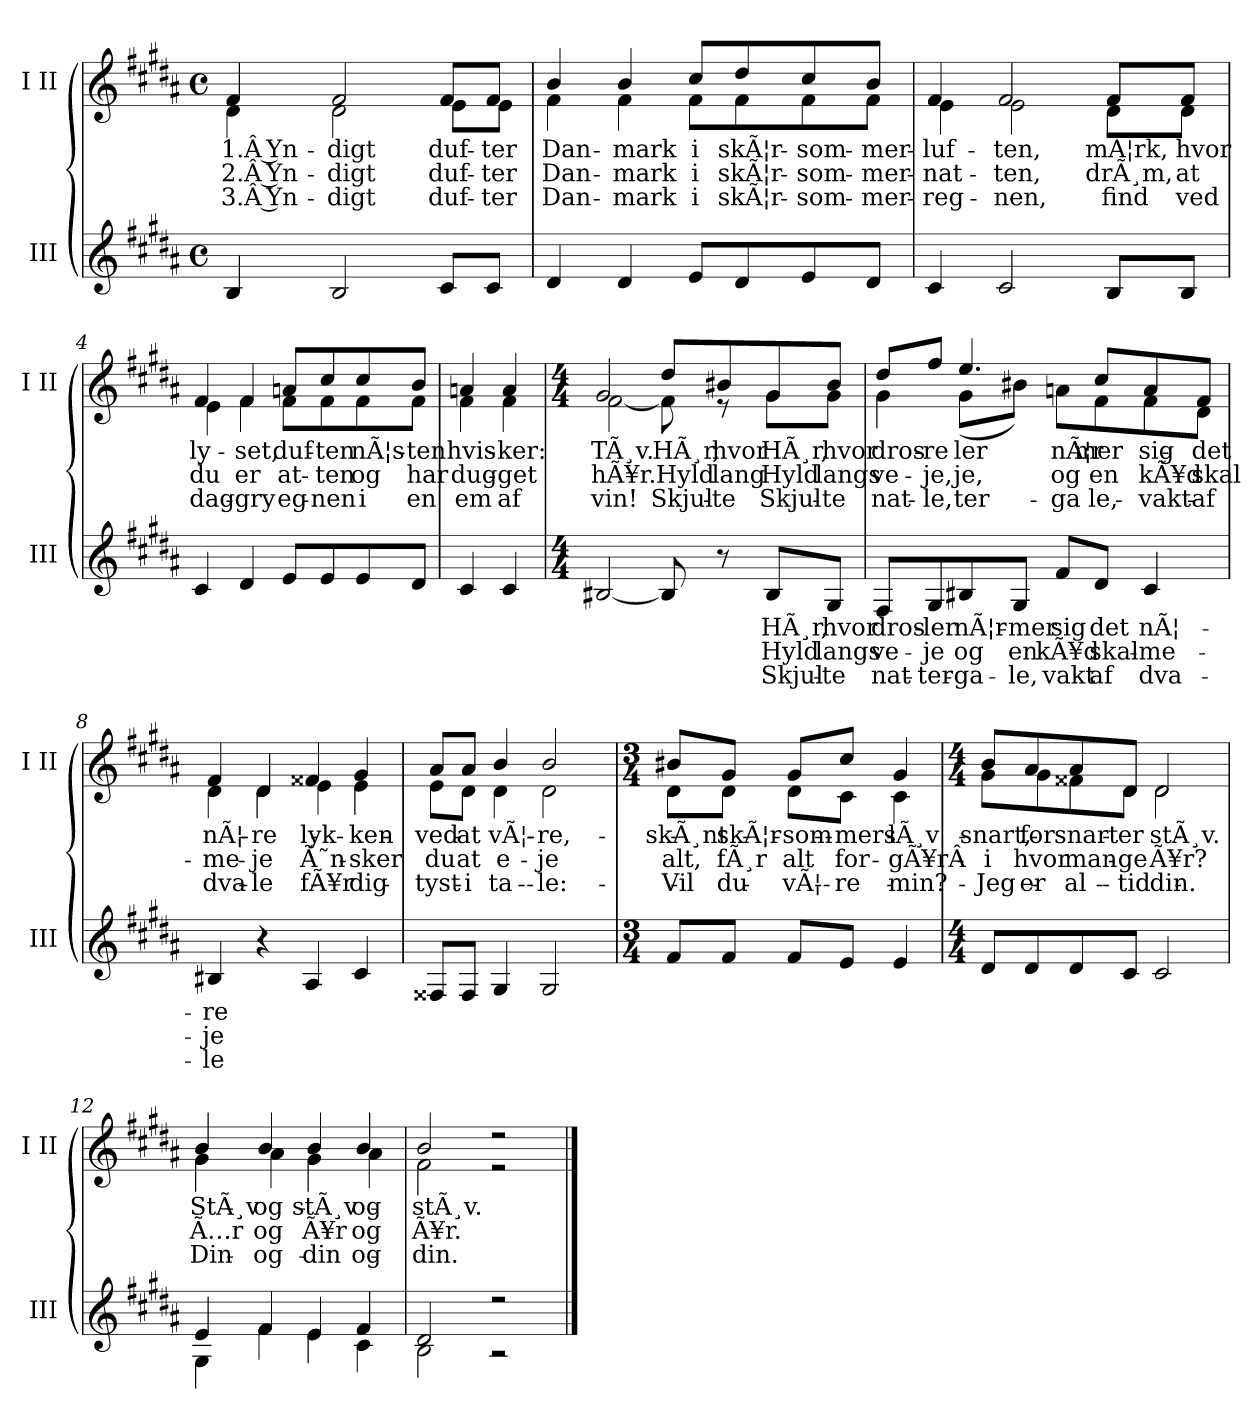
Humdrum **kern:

**kern	**text	**text	**text	**kern	**text	**text	**text
*part2	*part2	*part2	*part2	*part1	*part1	*part1	*part1
*staff2	*staff2	*staff2	*staff2	*staff1	*staff1	*staff1	*staff1
*I"III	*	*	*	*I"I II	*	*	*
*I'III	*	*	*	*I'I II	*	*	*
*clefG2	*	*	*	*clefG2	*	*	*
*k[f#c#g#d#a#]	*	*	*	*k[f#c#g#d#a#]	*	*	*
*M4/4	*	*	*	*M4/4	*	*	*
*met(c)	*	*	*	*met(c)	*	*	*
=1	=1	=1	=1	=1	=1	=1	=1
!	!	!	!	!	!LO:LY:b	!LO:LY:b	!LO:LY:b
*	*	*	*	*^	*	*	*
4B/	.	.	.	4f#/	4d#\	1.Â Yn-	2.Â Yn-	3.Â Yn-
!	!	!	!	!	!	!LO:LY:b	!LO:LY:b	!LO:LY:b
2B/	.	.	.	2f#/	2d#\	-digt	-digt	-digt
!	!	!	!	!	!	!LO:LY:b	!LO:LY:b	!LO:LY:b
8c#/L	.	.	.	8f#/L	8e\L	duf-	duf-	duf-
!	!	!	!	!	!	!LO:LY:b	!LO:LY:b	!LO:LY:b
8c#/J	.	.	.	8f#/J	8e\J	-ter	-ter	-ter
=2	=2	=2	=2	=2	=2	=2	=2	=2
!	!	!	!	!	!	!LO:LY:b	!LO:LY:b	!LO:LY:b
4d#/	.	.	.	4b/	4f#\	Dan-	Dan-	Dan-
!	!	!	!	!	!	!LO:LY:b	!LO:LY:b	!LO:LY:b
4d#/	.	.	.	4b/	4f#\	-mark	-mark	-mark
!	!	!	!	!	!	!LO:LY:b	!LO:LY:b	!LO:LY:b
8e/L	.	.	.	8cc#/L	8f#\L	i	i	i
!	!	!	!	!	!	!LO:LY:b	!LO:LY:b	!LO:LY:b
8d#/	.	.	.	8dd#/	8f#\	skÃ¦r-	skÃ¦r-	skÃ¦r-
!	!	!	!	!	!	!LO:LY:b	!LO:LY:b	!LO:LY:b
8e/	.	.	.	8cc#/	8f#\	-som-	-som-	-som-
!	!	!	!	!	!	!LO:LY:b	!LO:LY:b	!LO:LY:b
8d#/J	.	.	.	8b/J	8f#\J	-mer-	-mer-	-mer-
=3	=3	=3	=3	=3	=3	=3	=3	=3
!	!	!	!	!	!	!LO:LY:b	!LO:LY:b	!LO:LY:b
4c#/	.	.	.	4f#/	4e\	-luf-	-nat-	-reg-
!	!	!	!	!	!	!LO:LY:b	!LO:LY:b	!LO:LY:b
2c#/	.	.	.	2f#/	2e\	-ten,	-ten,	-nen,
!	!	!	!	!	!	!LO:LY:b	!LO:LY:b	!LO:LY:b
8B/L	.	.	.	8f#/L	8d#\L	mÃ¦rk,	drÃ¸m,	find
!	!	!	!	!	!	!LO:LY:b	!LO:LY:b	!LO:LY:b
8B/J	.	.	.	8f#/J	8d#\J	hvor	at	ved
!!LO:LB:g=z	!!
=4	=4	=4	=4	=4	=4	=4	=4	=4
!	!	!	!	!	!	!LO:LY:b	!LO:LY:b	!LO:LY:b
4c#/	.	.	.	4f#/	4e\	ly-	du	dag-
!	!	!	!	!	!	!LO:LY:b	!LO:LY:b	!LO:LY:b
4d#/	.	.	.	4f#/	4f#\	-set,	er	-gry
!	!	!	!	!	!	!LO:LY:b	!LO:LY:b	!LO:LY:b
8e/L	.	.	.	8an/L	8f#\L	duf-	at-	eg-
!	!	!	!	!	!	!LO:LY:b	!LO:LY:b	!LO:LY:b
8e/	.	.	.	8cc#/	8f#\	-ten	-ten	-nen
!	!	!	!	!	!	!LO:LY:b	!LO:LY:b	!LO:LY:b
8e/	.	.	.	8cc#/	8f#\	nÃ¦s-	og	i
!	!	!	!	!	!	!LO:LY:b	!LO:LY:b	!LO:LY:b
8d#/J	.	.	.	8b/J	8f#\J	-ten	har	en
=5	=5	=5	=5	=5	=5	=5	=5	=5
!	!	!	!	!	!	!LO:LY:b	!LO:LY:b	!LO:LY:b
4c#/	.	.	.	4an/	4f#\	hvis-	dug-	em
!	!	!	!	!	!	!LO:LY:b	!LO:LY:b	!LO:LY:b
4c#/	.	.	.	4a/	4f#\	-ker:	-get	af
=6	=6	=6	=6	=6	=6	=6	=6	=6
*M4/4	*	*	*	*M4/4	*	*	*	*
!	!	!	!	!	!	!LO:LY:b	!LO:LY:b	!LO:LY:b
[2B#X/	.	.	.	2g#/	[2f#\	TÃ¸v.	hÃ¥r.	vin!
!	!	!	!	!	!	!LO:LY:a	!LO:LY:a	!LO:LY:a
8B#/]	.	.	.	8dd#/L	8f#\]	HÃ¸r,	Hyld	Skjul-
!	!	!	!	!	!	!LO:LY:a	!LO:LY:a	!LO:LY:a
8r	.	.	.	8b#X/	8r	hvor	lang	-te
!	!LO:LY:b	!LO:LY:b	!LO:LY:b	!	!	!LO:LY:a	!LO:LY:a	!LO:LY:a
!	!	!	!	!	!	!LO:LY:b	!LO:LY:b	!LO:LY:b
8B#/L	HÃ¸r,	Hyld	Skjul-	8g#/	8g#\L	HÃ¸r,	Hyld	Skjul-
!	!LO:LY:b	!LO:LY:b	!LO:LY:b	!	!	!LO:LY:a	!LO:LY:a	!LO:LY:a
!	!	!	!	!	!	!LO:LY:b	!LO:LY:b	!LO:LY:b
8G#/J	hvor	langs	-te	8b#/J	8g#\J	hvor	langs	-te
!!LO:LB:g=z	!!
=7	=7	=7	=7	=7	=7	=7	=7	=7
!	!LO:LY:b	!LO:LY:b	!LO:LY:b	!	!	!LO:LY:a	!LO:LY:a	!LO:LY:a
!	!	!	!	!	!	!LO:LY:b	!LO:LY:b	!LO:LY:b
8F#/L	dros-	ve-	nat-	8dd#/L	4g#\	dros-	ve-	nat-
!	!LO:LY:b	!LO:LY:b	!LO:LY:b	!	!	!LO:LY:a	!LO:LY:a	!LO:LY:a
8G#/	-ler	-je	-ter-	8ff#/J	.	-re	-je,	-le,
!	!LO:LY:b	!LO:LY:b	!LO:LY:b	!	!	!LO:LY:a	!LO:LY:a	!LO:LY:a
!	!	!	!	!	!	!LO:LY:b	!LO:LY:b	!LO:LY:b
8B#X/	nÃ¦r-	og	-ga-	4.ee/	(<8g#\L	-ler	-je,	-ter-
!	!LO:LY:b	!LO:LY:b	!LO:LY:b	!	!	!	!	!
8G#/J	-mer	en	-le,	.	8b#X\J)	.	.	.
!	!LO:LY:b	!LO:LY:b	!LO:LY:b	!	!	!LO:LY:b	!LO:LY:b	!LO:LY:b
8f#/L	sig	kÃ¥d	vakt	.	8an\L	nÃ¦r-	og	-ga-
!	!LO:LY:b	!LO:LY:b	!LO:LY:b	!	!	!LO:LY:a	!LO:LY:a	!LO:LY:a
!	!	!	!	!	!	!LO:LY:b	!LO:LY:b	!LO:LY:b
8d#/J	det	skal-	af	8cc#/L	8f#\	-mer	en	-le,
!	!LO:LY:b	!LO:LY:b	!LO:LY:b	!	!	!LO:LY:a	!LO:LY:a	!LO:LY:a
!	!	!	!	!	!	!LO:LY:b	!LO:LY:b	!LO:LY:b
4c#/	nÃ¦-	-me-	dva-	8a/	8f#\	sig	kÃ¥d	vakt
!	!	!	!	!	!	!LO:LY:a	!LO:LY:a	!LO:LY:a
!	!	!	!	!	!	!LO:LY:b	!LO:LY:b	!LO:LY:b
.	.	.	.	8f#/J	8d#\J	det	skal-	af
=8	=8	=8	=8	=8	=8	=8	=8	=8
!	!LO:LY:b	!LO:LY:b	!LO:LY:b	!	!	!LO:LY:a	!LO:LY:a	!LO:LY:a
!	!	!	!	!	!	!LO:LY:b	!LO:LY:b	!LO:LY:b
4B#X/	-re	-je	-le	4f#/	4d#\	nÃ¦-	-me-	dva-
!	!	!	!	!	!	!LO:LY:a	!LO:LY:a	!LO:LY:a
!	!	!	!	!	!	!LO:LY:b	!LO:LY:b	!LO:LY:b
4r	.	.	.	4d#/	4d#\	-re	-je	-le
!	!	!	!	!	!	!LO:LY:b	!LO:LY:b	!LO:LY:b
4A#/	.	.	.	4f##X/	4e\	lyk-	Ã˜n-	fÃ¥r
!	!	!	!	!	!	!LO:LY:b	!LO:LY:b	!LO:LY:b
4c#/	.	.	.	4g#/	4e\	-ken	-sker	dig
=9	=9	=9	=9	=9	=9	=9	=9	=9
!	!	!	!	!	!	!LO:LY:b	!LO:LY:b	!LO:LY:b
8F##X/L	.	.	.	8a#/L	8e\L	ved	du	tyst
!	!	!	!	!	!	!LO:LY:b	!LO:LY:b	!LO:LY:b
8F##/J	.	.	.	8a#/J	8d#\J	at	at	i
!	!	!	!	!	!	!LO:LY:b	!LO:LY:b	!LO:LY:b
4G#/	.	.	.	4b/	4d#\	vÃ¦-	e-	ta-
!	!	!	!	!	!	!LO:LY:b	!LO:LY:b	!LO:LY:b
2G#/	.	.	.	2b/	2d#\	-re,	-je	-le:
!!LO:LB:g=z	!!
=10	=10	=10	=10	=10	=10	=10	=10	=10
*M3/4	*	*	*	*M3/4	*	*	*	*
!	!	!	!	!	!	!LO:LY:b	!LO:LY:b	!LO:LY:b
8f#/L	.	.	.	8b#X/L	8d#\L	skÃ¸nt	alt,	Vil
!	!	!	!	!	!	!LO:LY:b	!LO:LY:b	!LO:LY:b
8f#/J	.	.	.	8g#/J	8d#\J	skÃ¦r-	fÃ¸r	du
!	!	!	!	!	!	!LO:LY:b	!LO:LY:b	!LO:LY:b
8f#/L	.	.	.	8g#/L	8d#\L	-som-	alt	vÃ¦-
!	!	!	!	!	!	!LO:LY:b	!LO:LY:b	!LO:LY:b
8e/J	.	.	.	8cc#/J	8c#\J	-mers	for-	-re
!	!	!	!	!	!	!LO:LY:b	!LO:LY:b	!LO:LY:b
4e/	.	.	.	4g#/	4c#\	lÃ¸v	-gÃ¥rÂ-	min?
=11	=11	=11	=11	=11	=11	=11	=11	=11
*M4/4	*	*	*	*M4/4	*	*	*	*
!	!	!	!	!	!	!LO:LY:b	!LO:LY:b	!LO:LY:b
8d#/L	.	.	.	8b/L	8g#\L	snart,	-i	Jeg
!	!	!	!	!	!	!LO:LY:b	!LO:LY:b	!LO:LY:b
8d#/	.	.	.	8a#/	8g#\	for	hvor	er
!	!	!	!	!	!	!LO:LY:b	!LO:LY:b	!LO:LY:b
8d#/	.	.	.	8a#/	8f##X\	snart	man-	al-
!	!	!	!	!	!	!LO:LY:b	!LO:LY:b	!LO:LY:b
8c#/J	.	.	.	8d#/J	8d#\J	er	-ge	-tid
!	!	!	!	!	!	!LO:LY:b	!LO:LY:b	!LO:LY:b
2c#/	.	.	.	2d#/	2d#\	stÃ¸v.	Ã¥r?	din.
=12	=12	=12	=12	=12	=12	=12	=12	=12
*^	*	*	*	*	*	*	*	*
!	!	!	!	!	!	!	!LO:LY:b	!LO:LY:b	!LO:LY:b
4e/	4G#\	.	.	.	4b/	4g#\	StÃ¸v	Ã…r	Din
!	!	!	!	!	!	!	!LO:LY:b	!LO:LY:b	!LO:LY:b
4f#/	4f#\	.	.	.	4b/	4a#\	og	og	og
!	!	!	!	!	!	!	!LO:LY:b	!LO:LY:b	!LO:LY:b
4e/	4e\	.	.	.	4b/	4g#\	stÃ¸v	Ã¥r	din
!	!	!	!	!	!	!	!LO:LY:b	!LO:LY:b	!LO:LY:b
4f#/	4c#\	.	.	.	4b/	4a#\	og	og	og
=13	=13	=13	=13	=13	=13	=13	=13	=13	=13
!	!	!	!	!	!	!	!LO:LY:b	!LO:LY:b	!LO:LY:b
2d#/	2B\	.	.	.	2b/	2f#\	stÃ¸v.	Ã¥r.	din.
2r	2r	.	.	.	2r	2r	.	.	.
*v	*v	*	*	*	*	*	*	*	*
*	*	*	*	*v	*v	*	*	*
==	==	==	==	==	==	==	==
*-	*-	*-	*-	*-	*-	*-	*-
